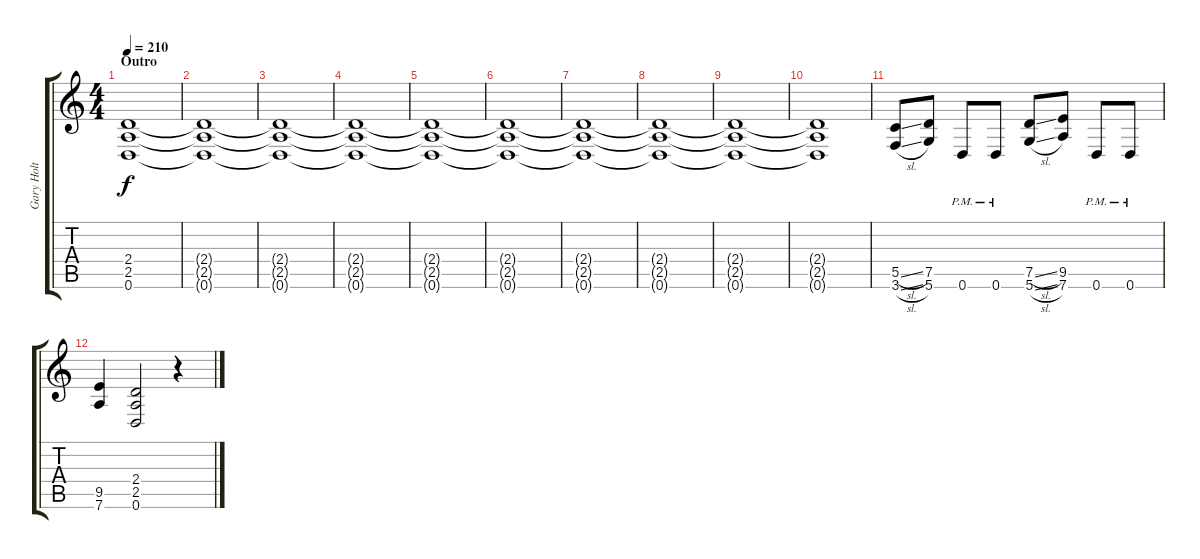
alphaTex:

\track ("Gary Holt" "Gary Holt") {instrument distortionguitar}
\staff {score tabs}
\tuning (D4 A3 F3 C3 G2 D2) {hide}
\ts (4 4)
\section ("" "Outro")
\tempo 210
\clef g2
\ks c
(2.4 2.5 0.6).1{dy f} |
(2.4{t} 2.5{t} 0.6{t}).1 |
(2.4{t} 2.5{t} 0.6{t}).1 |
(2.4{t} 2.5{t} 0.6{t}).1 |
(2.4{t} 2.5{t} 0.6{t}).1 |
(2.4{t} 2.5{t} 0.6{t}).1 |
(2.4{t} 2.5{t} 0.6{t}).1 |
(2.4{t} 2.5{t} 0.6{t}).1 |
(2.4{t} 2.5{t} 0.6{t}).1 |
(2.4{t} 2.5{t} 0.6{t}).1 |
(5.5{sl} 3.6{sl}).8 (7.5 5.6).8 0.6{pm}.8 0.6{pm}.8 (7.5{sl} 5.6{sl}).8 (9.5 7.6).8 0.6{pm}.8 0.6{pm}.8 |
(9.5 7.6).4 (2.4 2.5 0.6).2 r.4
